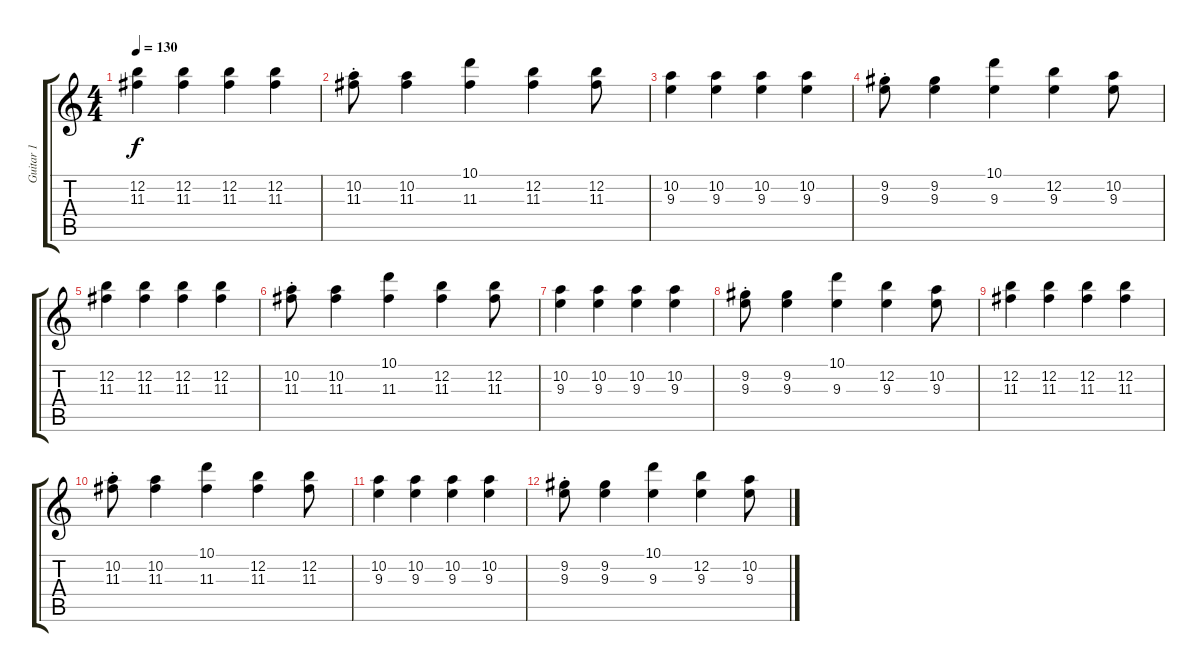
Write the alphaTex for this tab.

\track ("Guitar 1" "Guitar 1") {instrument electricguitarjazz}
\staff {score tabs}
\tuning (E4 B3 G3 D3 A2 E2) {hide}
\ts (4 4)
\tempo 130
\clef g2
\ks c
(12.2 11.3).4{dy f} (12.2 11.3).4 (12.2 11.3).4 (12.2 11.3).4 |
(10.2 11.3{st}).8 (10.2 11.3).4 (10.1 11.3).4 (12.2 11.3).4 (12.2 11.3).8 |
(10.2 9.3).4 (10.2 9.3).4 (10.2 9.3).4 (10.2 9.3).4 |
(9.2 9.3{st}).8 (9.2 9.3).4 (10.1 9.3).4 (12.2 9.3).4 (10.2 9.3).8 |
(12.2 11.3).4 (12.2 11.3).4 (12.2 11.3).4 (12.2 11.3).4 |
(10.2 11.3{st}).8 (10.2 11.3).4 (10.1 11.3).4 (12.2 11.3).4 (12.2 11.3).8 |
(10.2 9.3).4 (10.2 9.3).4 (10.2 9.3).4 (10.2 9.3).4 |
(9.2 9.3{st}).8 (9.2 9.3).4 (10.1 9.3).4 (12.2 9.3).4 (10.2 9.3).8 |
(12.2 11.3).4 (12.2 11.3).4 (12.2 11.3).4 (12.2 11.3).4 |
(10.2 11.3{st}).8 (10.2 11.3).4 (10.1 11.3).4 (12.2 11.3).4 (12.2 11.3).8 |
(10.2 9.3).4 (10.2 9.3).4 (10.2 9.3).4 (10.2 9.3).4 |
(9.2 9.3{st}).8 (9.2 9.3).4 (10.1 9.3).4 (12.2 9.3).4 (10.2 9.3).8
